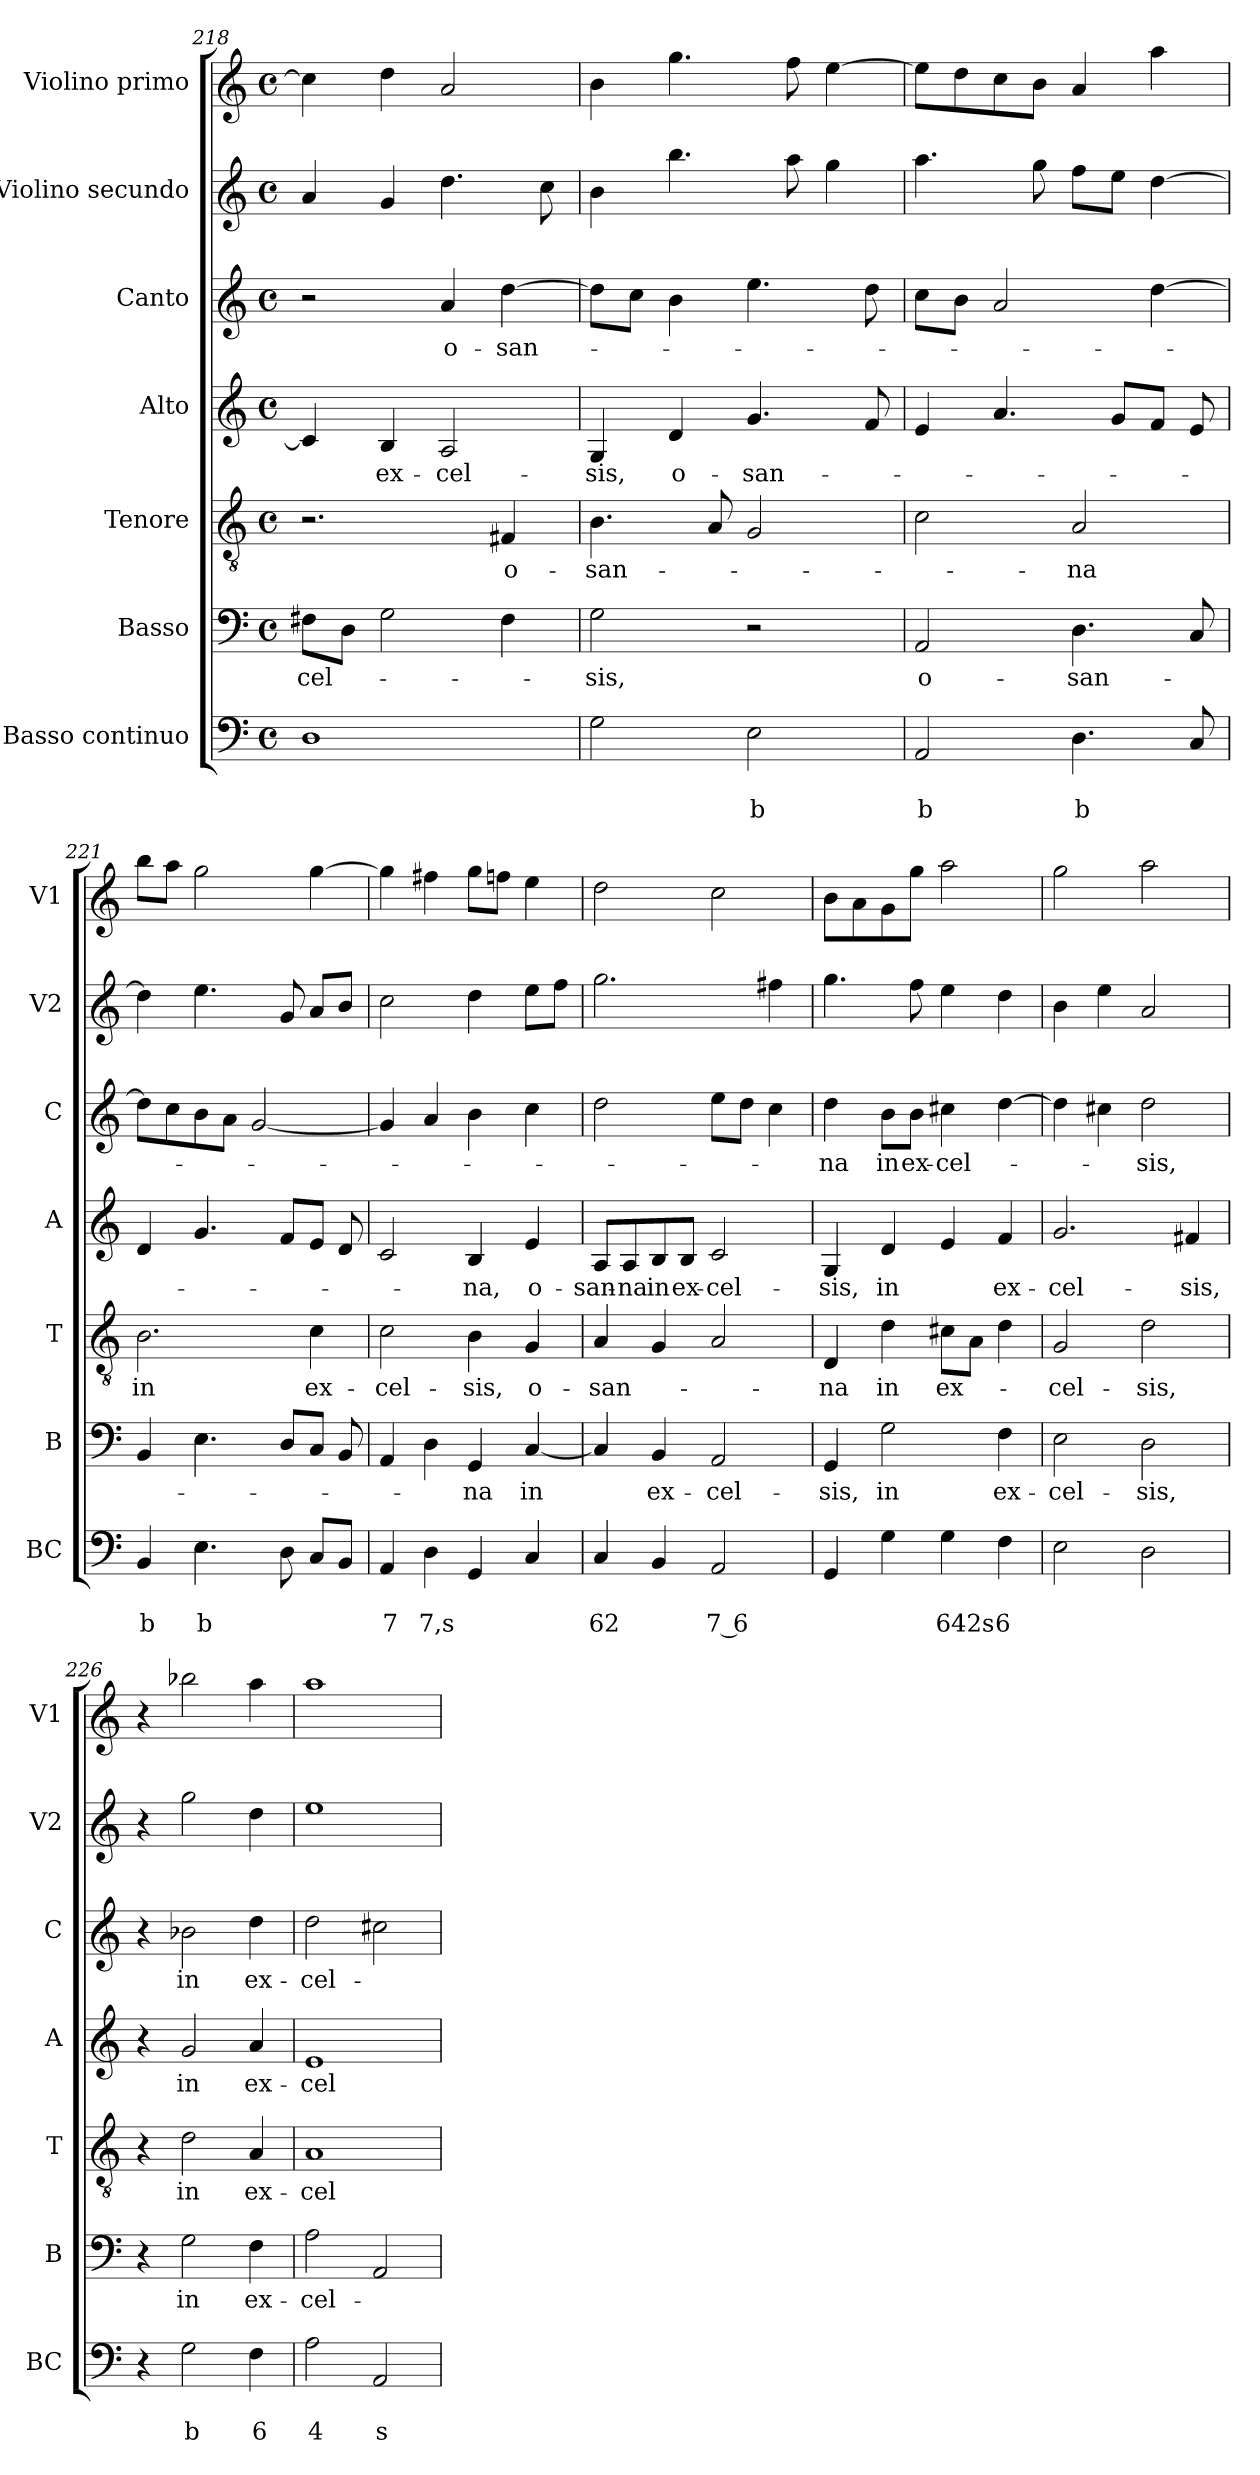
**kern	**text	**text	**kern	**text	**kern	**text	**kern	**text	**kern	**text	**kern	**kern
*part7	*part7	*part7	*part6	*part6	*part5	*part5	*part4	*part4	*part3	*part3	*part2	*part1
*staff7	*staff7	*staff7	*staff6	*staff6	*staff5	*staff5	*staff4	*staff4	*staff3	*staff3	*staff2	*staff1
*I"Basso continuo	*	*	*I"Basso	*	*I"Tenore	*	*I"Alto	*	*I"Canto	*	*I"Violino secundo	*I"Violino primo
*I'BC	*	*	*I'B	*	*I'T	*	*I'A	*	*I'C	*	*I'V2	*I'V1
!!LO:LB:g=z
*clefF4	*	*	*clefF4	*	*clefGv2	*	*clefG2	*	*clefG2	*	*clefG2	*clefG2
*k[]	*	*	*k[]	*	*k[]	*	*k[]	*	*k[]	*	*k[]	*k[]
*C:	*	*	*C:	*	*C:	*	*C:	*	*C:	*	*C:	*C:
*M4/4	*	*	*M4/4	*	*M4/4	*	*M4/4	*	*M4/4	*	*M4/4	*M4/4
*met(c)	*	*	*met(c)	*	*met(c)	*	*met(c)	*	*met(c)	*	*met(c)	*met(c)
=218	=218	=218	=218	=218	=218	=218	=218	=218	=218	=218	=218	=218
*^	*	*	*	*	*	*	*	*	*	*	*	*
!	!	!	!	!	!LO:LY:b	!	!	!	!	!	!	!	!
1D	4ryy	.	.	8F#X\L	-cel-	2.r	.	4c/]	.	2r	.	4a/	4cc\]
.	.	.	.	8D\J	.	.	.	.	.	.	.	.	.
!	!	!	!	!	!	!	!	!	!LO:LY:b	!	!	!	!
.	4ryy	.	.	2G\	.	.	.	4B/	ex-	.	.	4g/	4dd\
!	!	!	!	!	!	!	!	!	!LO:LY:b	!	!LO:LY:b	!	!
.	4ryy	.	.	.	.	.	.	2A/	-cel-	4a/	o-	4.dd\	2a/
!	!	!	!	!	!	!	!LO:LY:b	!	!	!	!LO:LY:b	!	!
.	4ryy	.	.	4F#\	.	4F#X/	o-	.	.	[4dd\	-san-	.	.
.	.	.	.	.	.	.	.	.	.	.	.	8cc\	.
*v	*v	*	*	*	*	*	*	*	*	*	*	*	*
=219	=219	=219	=219	=219	=219	=219	=219	=219	=219	=219	=219	=219
!	!	!	!	!LO:LY:b	!	!LO:LY:b	!	!LO:LY:b	!	!	!	!
2G\	.	.	2G\	-sis,	4.B\	-san-	4G/	-sis,	8dd\L]	.	4b\	4b\
.	.	.	.	.	.	.	.	.	8cc\J	.	.	.
!	!	!	!	!	!	!	!	!LO:LY:b	!	!	!	!
.	.	.	.	.	.	.	4d/	o-	4b\	.	4.bb\	4.gg\
.	.	.	.	.	8A/	.	.	.	.	.	.	.
!	!	!LO:LY:b	!	!	!	!	!	!LO:LY:b	!	!	!	!
2E\	.	b	2r	.	2G/	.	4.g/	-san-	4.ee\	.	.	.
.	.	.	.	.	.	.	.	.	.	.	8aa\	8ff\
.	.	.	.	.	.	.	.	.	.	.	4gg\	[4ee\
.	.	.	.	.	.	.	8f/	.	8dd\	.	.	.
=220	=220	=220	=220	=220	=220	=220	=220	=220	=220	=220	=220	=220
!	!	!LO:LY:b	!	!LO:LY:b	!	!	!	!	!	!	!	!
2AA/	.	b	2AA/	o-	2c\	.	4e/	.	8cc\L	.	4.aa\	8ee\L]
.	.	.	.	.	.	.	.	.	8b\J	.	.	8dd\
.	.	.	.	.	.	.	4.a/	.	2a/	.	.	8cc\
.	.	.	.	.	.	.	.	.	.	.	8gg\	8b\J
!	!	!LO:LY:b	!	!LO:LY:b	!	!LO:LY:b	!	!	!	!	!	!
4.D\	.	b	4.D\	-san-	2A/	-na	.	.	.	.	8ff\L	4a/
.	.	.	.	.	.	.	8g/L	.	.	.	8ee\J	.
.	.	.	.	.	.	.	8f/J	.	[4dd\	.	[4dd\	4aa\
8C/	.	.	8C/	.	.	.	8e/	.	.	.	.	.
=221	=221	=221	=221	=221	=221	=221	=221	=221	=221	=221	=221	=221
!	!	!LO:LY:b	!	!	!	!LO:LY:b	!	!	!	!	!	!
4BB/	.	b	4BB/	.	2.B\	in	4d/	.	8dd\L]	.	4dd\]	8bb\L
.	.	.	.	.	.	.	.	.	8cc\	.	.	8aa\J
!	!	!LO:LY:b	!	!	!	!	!	!	!	!	!	!
4.E\	.	b	4.E\	.	.	.	4.g/	.	8b\	.	4.ee\	2gg\
.	.	.	.	.	.	.	.	.	8a\J	.	.	.
.	.	.	.	.	.	.	.	.	[2g/	.	.	.
8D\	.	.	8D/L	.	.	.	8f/L	.	.	.	8g/	.
!	!	!	!	!	!	!LO:LY:b	!	!	!	!	!	!
8C/L	.	.	8C/J	.	4c\	ex-	8e/J	.	.	.	8a/L	[4gg\
8BB/J	.	.	8BB/	.	.	.	8d/	.	.	.	8b/J	.
=222	=222	=222	=222	=222	=222	=222	=222	=222	=222	=222	=222	=222
!	!	!LO:LY:b	!	!	!	!LO:LY:b	!	!	!	!	!	!
4AA/	.	7	4AA/	.	2c\	-cel-	2c/	.	4g/]	.	2cc\	4gg\]
!	!	!LO:LY:b	!	!	!	!	!	!	!	!	!	!
4D\	.	7,s	4D\	.	.	.	.	.	4a/	.	.	4ff#X\
!	!	!	!	!LO:LY:b	!	!LO:LY:b	!	!LO:LY:b	!	!	!	!
4GG/	.	.	4GG/	-na	4B\	-sis,	4B/	-na,	4b\	.	4dd\	8gg\L
.	.	.	.	.	.	.	.	.	.	.	.	8ffn\J
!	!	!	!	!LO:LY:b	!	!LO:LY:b	!	!LO:LY:b	!	!	!	!
4C/	.	.	[4C/	in	4G/	o-	4e/	o-	4cc\	.	8ee\L	4ee\
.	.	.	.	.	.	.	.	.	.	.	8ff\J	.
!!LO:PB:g=z
=223	=223	=223	=223	=223	=223	=223	=223	=223	=223	=223	=223	=223
!	!	!LO:LY:b	!	!	!	!LO:LY:b	!	!LO:LY:b	!	!	!	!
4C/	.	62	4C/]	.	4A/	-san-	8A/L	-san-	2dd\	.	2.gg\	2dd\
!	!	!	!	!	!	!	!	!LO:LY:b	!	!	!	!
.	.	.	.	.	.	.	8A/	-na	.	.	.	.
!	!	!	!	!LO:LY:b	!	!	!	!LO:LY:b	!	!	!	!
4BB/	.	.	4BB/	ex-	4G/	.	8B/	in	.	.	.	.
!	!	!	!	!	!	!	!	!LO:LY:b	!	!	!	!
.	.	.	.	.	.	.	8B/J	ex-	.	.	.	.
!	!	!LO:LY:b	!	!LO:LY:b	!	!	!	!LO:LY:b	!	!	!	!
2AA/	.	7 6	2AA/	-cel-	2A/	.	2c/	-cel-	8ee\L	.	.	2cc\
.	.	.	.	.	.	.	.	.	8dd\J	.	.	.
.	.	.	.	.	.	.	.	.	4cc\	.	4ff#X\	.
=224	=224	=224	=224	=224	=224	=224	=224	=224	=224	=224	=224	=224
!	!	!	!	!LO:LY:b	!	!LO:LY:b	!	!LO:LY:b	!	!LO:LY:b	!	!
4GG/	.	.	4GG/	-sis,	4D/	-na	4G/	-sis,	4dd\	-na	4.gg\	8b\L
.	.	.	.	.	.	.	.	.	.	.	.	8a\
!	!	!	!	!LO:LY:b	!	!LO:LY:b	!	!LO:LY:b	!	!LO:LY:b	!	!
4G\	.	.	2G\	in	4d\	in	4d/	in	8b\L	in	.	8g\
!	!	!	!	!	!	!	!	!	!	!LO:LY:b	!	!
.	.	.	.	.	.	.	.	.	8b\J	ex-	8ff\	8gg\J
!	!	!LO:LY:b	!	!	!	!LO:LY:b	!	!	!	!LO:LY:b	!	!
4G\	.	642s	.	.	8c#X\L	ex-	4e/	.	4cc#X\	-cel-	4ee\	2aa\
.	.	.	.	.	8A\J	.	.	.	.	.	.	.
!	!	!LO:LY:b	!	!LO:LY:b	!	!	!	!LO:LY:b	!	!	!	!
4F\	.	6	4F\	ex-	4d\	.	4f/	ex-	[4dd\	.	4dd\	.
=225	=225	=225	=225	=225	=225	=225	=225	=225	=225	=225	=225	=225
*^	*	*	*	*	*	*	*	*	*	*	*	*
!	!	!	!	!	!LO:LY:b	!	!LO:LY:b	!	!LO:LY:b	!	!	!	!
2E\	4ryy	.	.	2E\	-cel-	2G/	-cel-	2.g/	-cel-	4dd\]	.	4b\	2gg\
.	4ryy	.	.	.	.	.	.	.	.	4cc#X\	.	4ee\	.
!	!	!	!	!	!LO:LY:b	!	!LO:LY:b	!	!	!	!LO:LY:b	!	!
2D\	4ryy	.	.	2D\	-sis,	2d\	-sis,	.	.	2dd\	-sis,	2a/	2aa\
!	!	!	!	!	!	!	!	!	!LO:LY:b	!	!	!	!
.	4ryy	.	.	.	.	.	.	4f#X/	-sis,	.	.	.	.
*v	*v	*	*	*	*	*	*	*	*	*	*	*	*
=226	=226	=226	=226	=226	=226	=226	=226	=226	=226	=226	=226	=226
4r	.	.	4r	.	4r	.	4r	.	4r	.	4r	4r
!	!	!LO:LY:b	!	!LO:LY:b	!	!LO:LY:b	!	!LO:LY:b	!	!LO:LY:b	!	!
2G\	.	b	2G\	in	2d\	in	2g/	in	2b-X\	in	2gg\	2bb-X\
!	!	!LO:LY:b	!	!LO:LY:b	!	!LO:LY:b	!	!LO:LY:b	!	!LO:LY:b	!	!
4F\	.	6	4F\	ex-	4A/	ex-	4a/	ex-	4dd\	ex-	4dd\	4aa\
=227	=227	=227	=227	=227	=227	=227	=227	=227	=227	=227	=227	=227
!	!	!LO:LY:b	!	!LO:LY:b	!	!LO:LY:b	!	!LO:LY:b	!	!LO:LY:b	!	!
2A\	.	4	2A\	-cel-	1A	-cel-	1e	-cel-	2dd\	-cel-	1ee	1aa
!	!	!LO:LY:b	!	!	!	!	!	!	!	!	!	!
2AA/	.	s	2AA/	.	.	.	.	.	2cc#X\	.	.	.
=	=	=	=	=	=	=	=	=	=	=	=	=
*-	*-	*-	*-	*-	*-	*-	*-	*-	*-	*-	*-	*-
